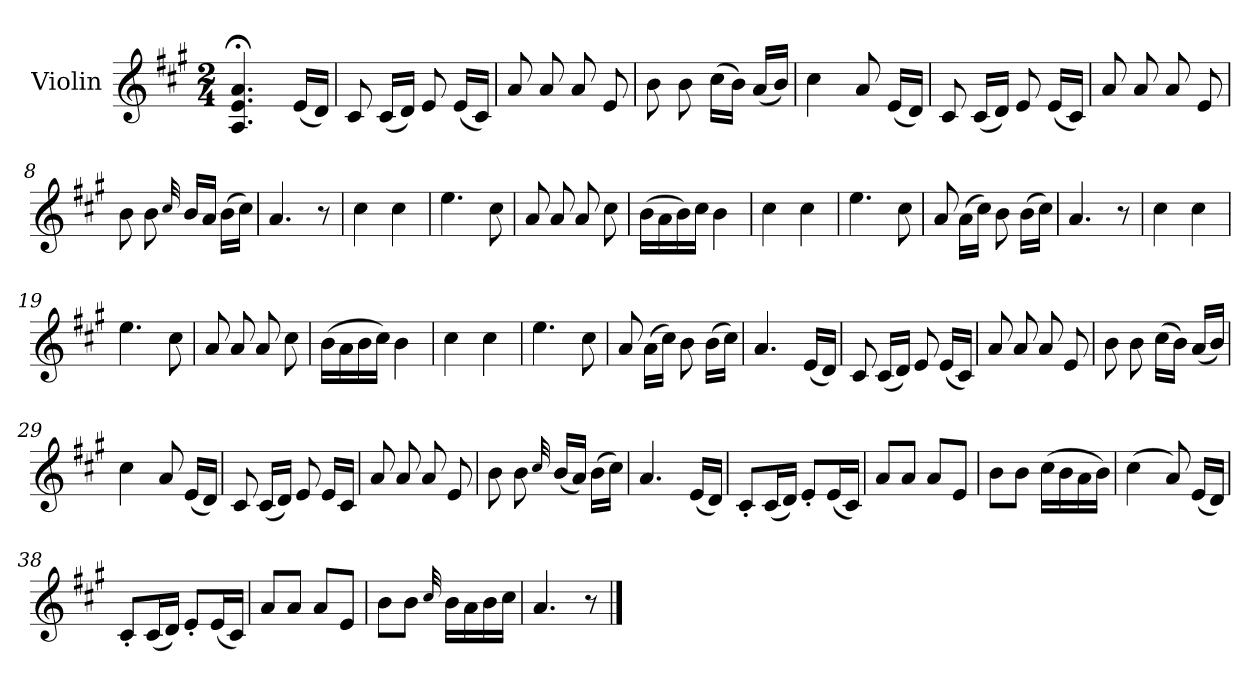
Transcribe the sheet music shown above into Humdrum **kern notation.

**kern
*part1
*staff1
*I"Violin
*I'Vln.
*clefG2
*k[f#c#g#]
*M2/4
=1
4.A;</ 4.e;</ 4.a;</
(<16e/LL
16d/JJ)
=2
8c#/
(<16c#/LL
16d/JJ)
8e/
(<16e/LL
16c#/JJ)
=3
8a/
8a/
8a/
8e/
=4
8b\
8b\
(>16cc#\LL
16b\JJ)
(<16a/LL
16b/JJ)
=5
4cc#\
8a/
(<16e/LL
16d/JJ)
=6
8c#/
(<16c#/LL
16d/JJ)
8e/
(<16e/LL
16c#/JJ)
!!LO:LB:g=z
=7
8a/
8a/
8a/
8e/
=8
8b\
8b\
32qqcc#/
16b/LL
16a/JJ
(>16b\LL
16cc#\JJ)
=9
4.a/
8r
=10
4cc#\
4cc#\
=11
4.ee\
8cc#\
=12
8a/
8a/
8a/
8cc#\
=13
(>16b\LL
16a\
16b\)
16cc#\JJ
4b\
=14
4cc#\
4cc#\
!!LO:LB:g=z
=15
4.ee\
8cc#\
=16
8a/
(>16a\LL
16cc#\JJ)
8b\
(>16b\LL
16cc#\JJ)
=17
4.a/
8r
=18
4cc#\
4cc#\
=19
4.ee\
8cc#\
=20
8a/
8a/
8a/
8cc#\
=21
(>16b\LL
16a\
16b\
16cc#\JJ)
4b\
=22
4cc#\
4cc#\
=23
4.ee\
8cc#\
!!LO:LB:g=z
=24
8a/
(>16a\LL
16cc#\JJ)
8b\
(>16b\LL
16cc#\JJ)
=25
4.a/
(<16e/LL
16d/JJ)
=26
8c#/
(<16c#/LL
16d/JJ)
8e/
(<16e/LL
16c#/JJ)
=27
8a/
8a/
8a/
8e/
=28
8b\
8b\
(>16cc#\LL
16b\JJ)
(<16a/LL
16b/JJ)
=29
4cc#\
8a/
(<16e/LL
16d/JJ)
!!LO:LB:g=z
=30
8c#/
(<16c#/LL
16d/JJ)
8e/
16e/LL
16c#/JJ
=31
8a/
8a/
8a/
8e/
=32
8b\
8b\
32qqcc#/
(<16b/LL
16a/JJ)
(>16b\LL
16cc#\JJ)
=33
4.a/
(<16e/LL
16d/JJ)
=34
8c#'/L
(<16c#/L
16d/JJ)
8e'/L
(<16e/L
16c#/JJ)
=35
8a/L
8a/J
8a/L
8e/J
!!LO:LB:g=z
=36
8b\L
8b\J
(>16cc#\LL
16b\
16a\
16b\JJ)
=37
(>4cc#\
8a/)
(<16e/LL
16d/JJ)
=38
8c#'/L
(<16c#/L
16d/JJ)
8e'/L
(<16e/L
16c#/JJ)
=39
8a/L
8a/J
8a/L
8e/J
=40
8b\L
8b\J
32qqcc#/
16b\LL
16a\
16b\
16cc#\JJ
=41
4.a/
8r
==
*-
